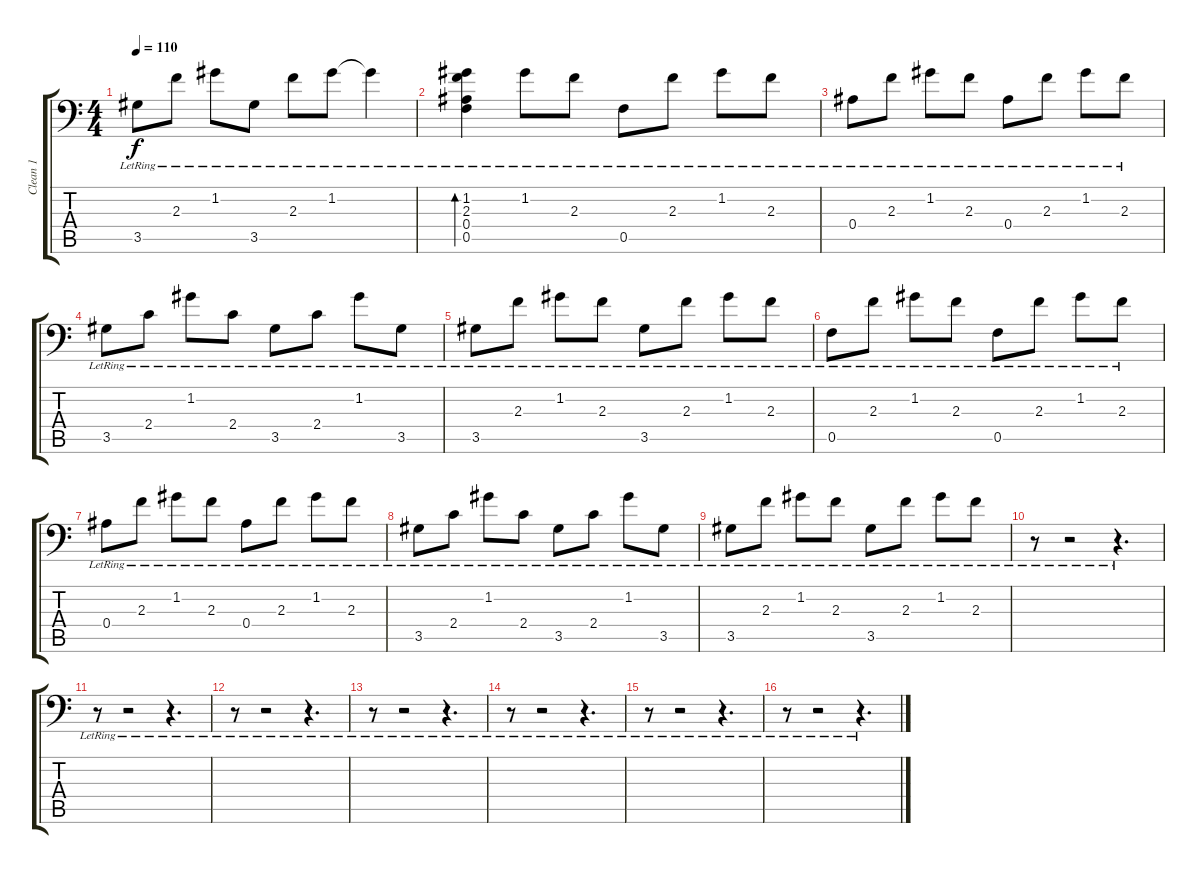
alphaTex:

\track ("Clean 1" "Clean 1") {instrument electricguitarclean}
\staff {score tabs}
\tuning (C4 G3 Eb3 Bb2 F2 Bb1) {hide}
\ts (4 4)
\tempo 110
\clef f4
\ks c
3.5{lr}.8{dy f} 2.3{lr}.8 1.2{lr}.8 3.5{lr}.8 2.3{lr}.8 1.2{lr}.8 1.2{lr t}.4 |
(1.2{lr} 2.3{lr} 0.4{lr} 0.5{lr}).4{bd 120} 1.2{lr}.8 2.3{lr}.8 0.5{lr}.8 2.3{lr}.8 1.2{lr}.8 2.3{lr}.8 |
0.4{lr}.8 2.3{lr}.8 1.2{lr}.8 2.3{lr}.8 0.4{lr}.8 2.3{lr}.8 1.2{lr}.8 2.3{lr}.8 |
3.5{lr}.8 2.4{lr}.8 1.2{lr}.8 2.4{lr}.8 3.5{lr}.8 2.4{lr}.8 1.2{lr}.8 3.5{lr}.8 |
3.5{lr}.8 2.3{lr}.8 1.2{lr}.8 2.3{lr}.8 3.5{lr}.8 2.3{lr}.8 1.2{lr}.8 2.3{lr}.8 |
0.5{lr}.8 2.3{lr}.8 1.2{lr}.8 2.3{lr}.8 0.5{lr}.8 2.3{lr}.8 1.2{lr}.8 2.3{lr}.8 |
0.4{lr}.8 2.3{lr}.8 1.2{lr}.8 2.3{lr}.8 0.4{lr}.8 2.3{lr}.8 1.2{lr}.8 2.3{lr}.8 |
3.5{lr}.8 2.4{lr}.8 1.2{lr}.8 2.4{lr}.8 3.5{lr}.8 2.4{lr}.8 1.2{lr}.8 3.5{lr}.8 |
3.5{lr}.8 2.3{lr}.8 1.2{lr}.8 2.3{lr}.8 3.5{lr}.8 2.3{lr}.8 1.2{lr}.8 2.3{lr}.8 |
r.8 r.2 r.4{d} |
r.8 r.2 r.4{d} |
r.8 r.2 r.4{d} |
r.8 r.2 r.4{d} |
r.8 r.2 r.4{d} |
r.8 r.2 r.4{d} |
r.8 r.2 r.4{d}
